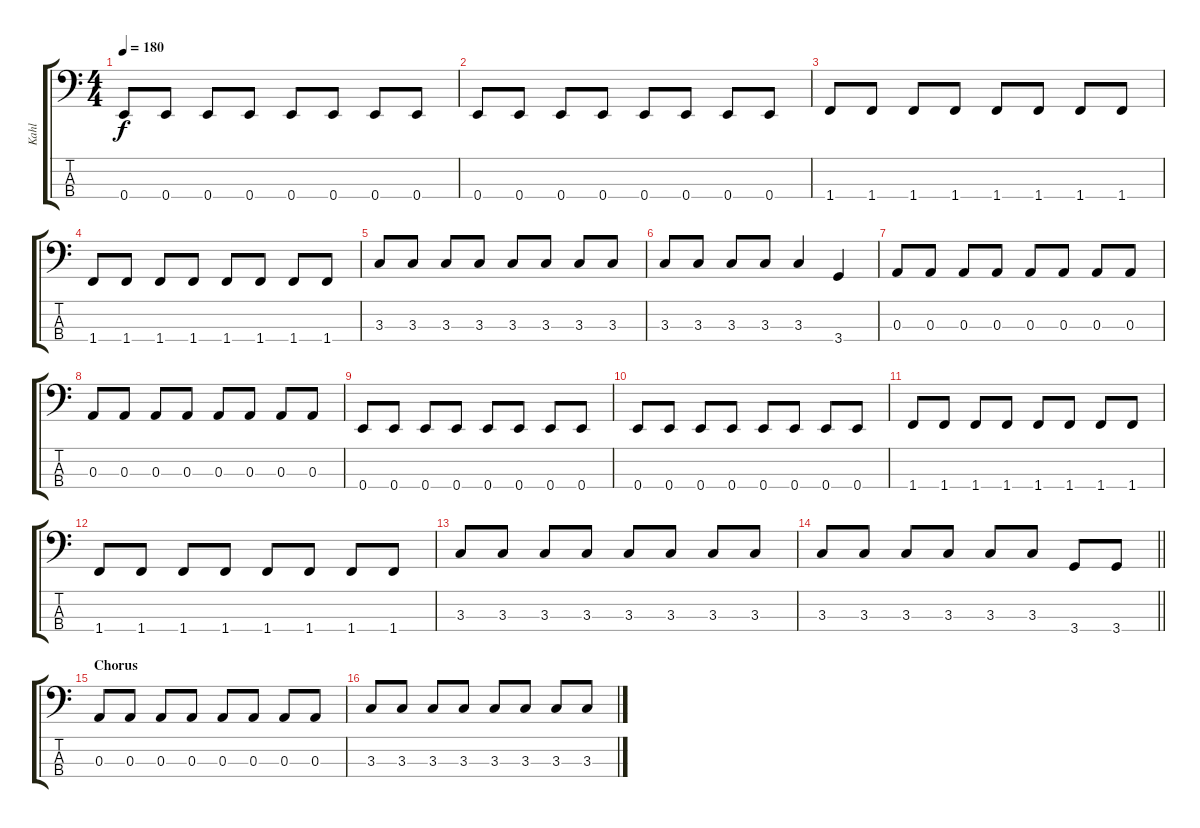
\track ("Kahl" "Kahl") {instrument electricbassfinger}
\staff {score tabs}
\tuning (G2 D2 A1 E1) {hide}
\ts (4 4)
\tempo 180
\clef f4
\ks c
0.4.8{dy f} 0.4.8 0.4.8 0.4.8 0.4.8 0.4.8 0.4.8 0.4.8 |
0.4.8 0.4.8 0.4.8 0.4.8 0.4.8 0.4.8 0.4.8 0.4.8 |
1.4.8 1.4.8 1.4.8 1.4.8 1.4.8 1.4.8 1.4.8 1.4.8 |
1.4.8 1.4.8 1.4.8 1.4.8 1.4.8 1.4.8 1.4.8 1.4.8 |
3.3.8 3.3.8 3.3.8 3.3.8 3.3.8 3.3.8 3.3.8 3.3.8 |
3.3.8 3.3.8 3.3.8 3.3.8 3.3.4 3.4.4 |
0.3.8 0.3.8 0.3.8 0.3.8 0.3.8 0.3.8 0.3.8 0.3.8 |
0.3.8 0.3.8 0.3.8 0.3.8 0.3.8 0.3.8 0.3.8 0.3.8 |
0.4.8 0.4.8 0.4.8 0.4.8 0.4.8 0.4.8 0.4.8 0.4.8 |
0.4.8 0.4.8 0.4.8 0.4.8 0.4.8 0.4.8 0.4.8 0.4.8 |
1.4.8 1.4.8 1.4.8 1.4.8 1.4.8 1.4.8 1.4.8 1.4.8 |
1.4.8 1.4.8 1.4.8 1.4.8 1.4.8 1.4.8 1.4.8 1.4.8 |
3.3.8 3.3.8 3.3.8 3.3.8 3.3.8 3.3.8 3.3.8 3.3.8 |
\barLineRight lightlight
3.3.8 3.3.8 3.3.8 3.3.8 3.3.8 3.3.8 3.4.8 3.4.8 |
\section ("" "Chorus")
0.3.8 0.3.8 0.3.8 0.3.8 0.3.8 0.3.8 0.3.8 0.3.8 |
3.3.8 3.3.8 3.3.8 3.3.8 3.3.8 3.3.8 3.3.8 3.3.8
